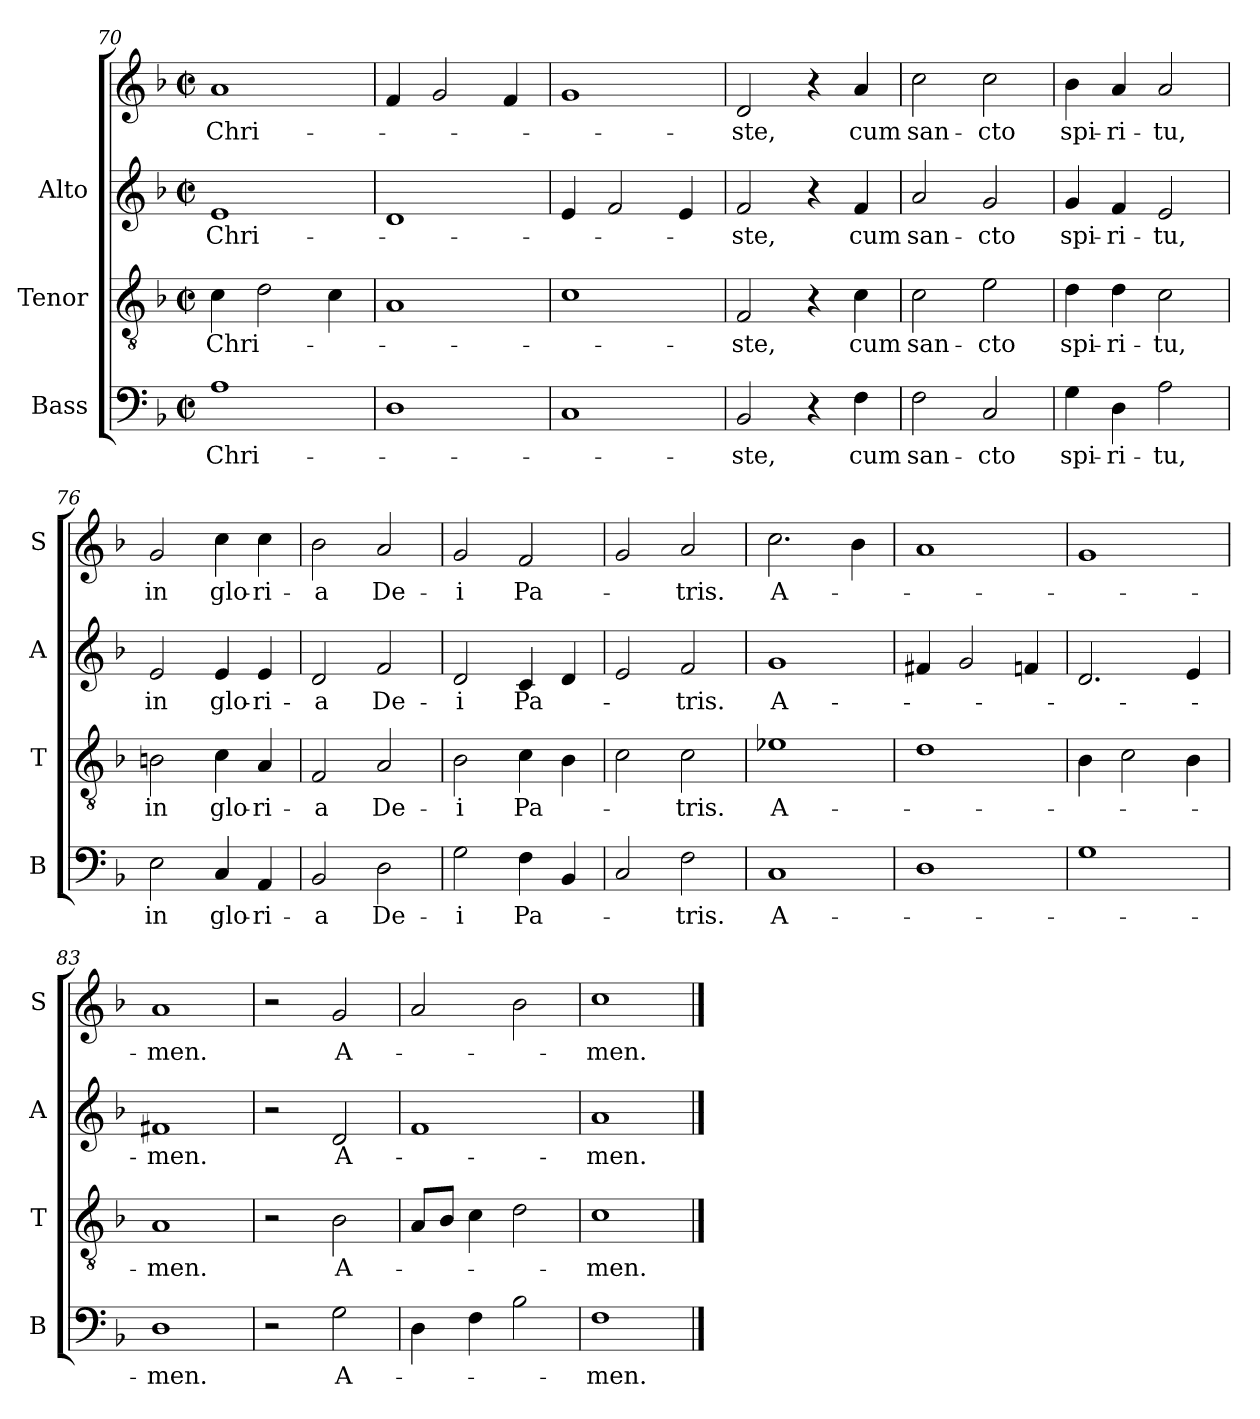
**kern	**text	**kern	**text	**kern	**text	**kern	**text
*part4	*part4	*part3	*part3	*part2	*part2	*part1	*part1
*staff4	*staff4	*staff3	*staff3	*staff2	*staff2	*staff1	*staff1
*I"Bass	*	*I"Tenor	*	*I"Alto	*	*	*
*I'B	*	*I'T	*	*I'A	*	*I'S	*
*clefF4	*	*clefGv2	*	*clefG2	*	*clefG2	*
*k[b-]	*	*k[b-]	*	*k[b-]	*	*k[b-]	*
*F:	*	*F:	*	*F:	*	*F:	*
*M2/2	*	*M2/2	*	*M2/2	*	*M2/2	*
*met(c|)	*	*met(c|)	*	*met(c|)	*	*met(c|)	*
=70	=70	=70	=70	=70	=70	=70	=70
1A	Chri-	4c\	Chri-	1e	Chri-	1a	-Chri-
.	.	2d\	.	.	.	.	.
.	.	4c\	.	.	.	.	.
=71	=71	=71	=71	=71	=71	=71	=71
1D	.	1A	.	1d	.	4f/	.
.	.	.	.	.	.	2g/	.
.	.	.	.	.	.	4f/	.
=72	=72	=72	=72	=72	=72	=72	=72
1C	.	1c	.	4e/	.	1g	.
.	.	.	.	2f/	.	.	.
.	.	.	.	4e/	.	.	.
!!LO:LB:g=z
=73	=73	=73	=73	=73	=73	=73	=73
2BB-/	-ste,	2F/	-ste,	2f/	-ste,	2d/	-ste,
4r	.	4r	.	4r	.	4r	.
4F\	cum	4c\	cum	4f/	cum	4a/	cum
=74	=74	=74	=74	=74	=74	=74	=74
2F\	san-	2c\	san-	2a/	san-	2cc\	san-
2C/	-cto	2e\	-cto	2g/	-cto	2cc\	-cto
=75	=75	=75	=75	=75	=75	=75	=75
4G\	spi-	4d\	spi-	4g/	spi-	4b-\	spi-
4D\	-ri-	4d\	-ri-	4f/	-ri-	4a/	-ri-
2A\	-tu,	2c\	-tu,	2e/	-tu,	2a/	-tu,
=76	=76	=76	=76	=76	=76	=76	=76
2E\	in	2Bn\	in	2e/	in	2g/	in
4C/	glo-	4c\	glo-	4e/	glo-	4cc\	glo-
4AA/	-ri-	4A/	-ri-	4e/	-ri-	4cc\	-ri-
=77	=77	=77	=77	=77	=77	=77	=77
2BB-/	-a	2F/	-a	2d/	-a	2b-\	-a
2D\	De-	2A/	De-	2f/	De-	2a/	De-
=78	=78	=78	=78	=78	=78	=78	=78
2G\	-i	2B-\	-i	2d/	-i	2g/	-i
4F\	Pa-	4c\	Pa-	4c/	Pa-	2f/	Pa-
4BB-/	.	4B-\	.	4d/	.	.	.
=79	=79	=79	=79	=79	=79	=79	=79
2C/	.	2c\	.	2e/	.	2g/	.
2F\	-tris.	2c\	-tris.	2f/	-tris.	2a/	-tris.
!!LO:LB:g=z
=80	=80	=80	=80	=80	=80	=80	=80
1C	A-	1e-X	A-	1g	A-	2.cc\	A-
.	.	.	.	.	.	4b-\	.
=81	=81	=81	=81	=81	=81	=81	=81
1D	.	1d	.	4f#X/	.	1a	.
.	.	.	.	2g/	.	.	.
.	.	.	.	4fn/	.	.	.
=82	=82	=82	=82	=82	=82	=82	=82
1G	.	4B-\	.	2.d/	.	1g	.
.	.	2c\	.	.	.	.	.
.	.	4B-\	.	4e/	.	.	.
=83	=83	=83	=83	=83	=83	=83	=83
1D	-men.	1A	-men.	1f#X	-men.	1a	-men.
=84	=84	=84	=84	=84	=84	=84	=84
2r	.	2r	.	2r	.	2r	.
2G\	A-	2B-\	A-	2d/	A-	2g/	A-
=85	=85	=85	=85	=85	=85	=85	=85
4D\	.	8A/L	.	1f	.	2a/	.
.	.	8B-/J	.	.	.	.	.
4F\	.	4c\	.	.	.	.	.
2B-\	.	2d\	.	.	.	2b-\	.
=86	=86	=86	=86	=86	=86	=86	=86
1F	-men.	1c	-men.	1a	-men.	1cc	-men.
==	==	==	==	==	==	==	==
*-	*-	*-	*-	*-	*-	*-	*-
